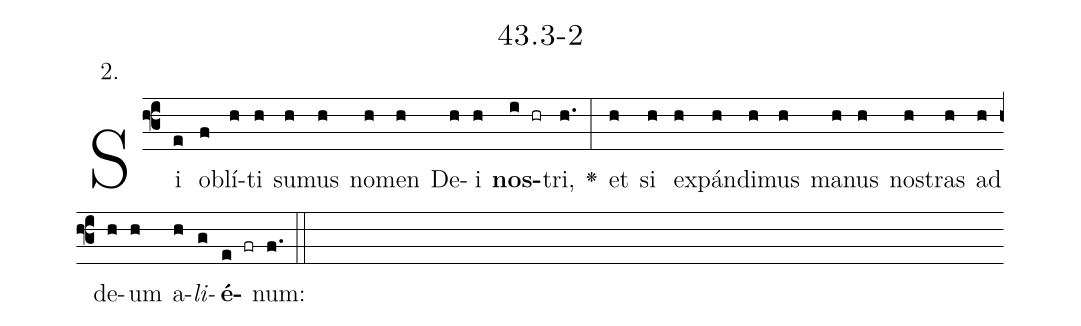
name: 43.3-2;
annotation: 2.;
%%
(f3)Si(e) ob(f)lí(h)ti(h) su(h)mus(h) no(h)men(h) De(h)i(h) <b>nos</b>(i hr)tri,(h.) <v>\greheightstar</v>(:) et(h) si(h) ex(h)pán(h)di(h)mus(h) ma(h)nus(h) nos(h)tras(h) ad(h) de(h)um(h) a(h)<i>li</i>(g)<b>é</b>(e fr)num:(f.) (::)


%E(h) u(h) o(h) u(g) a(e) e.(f.) (::)
